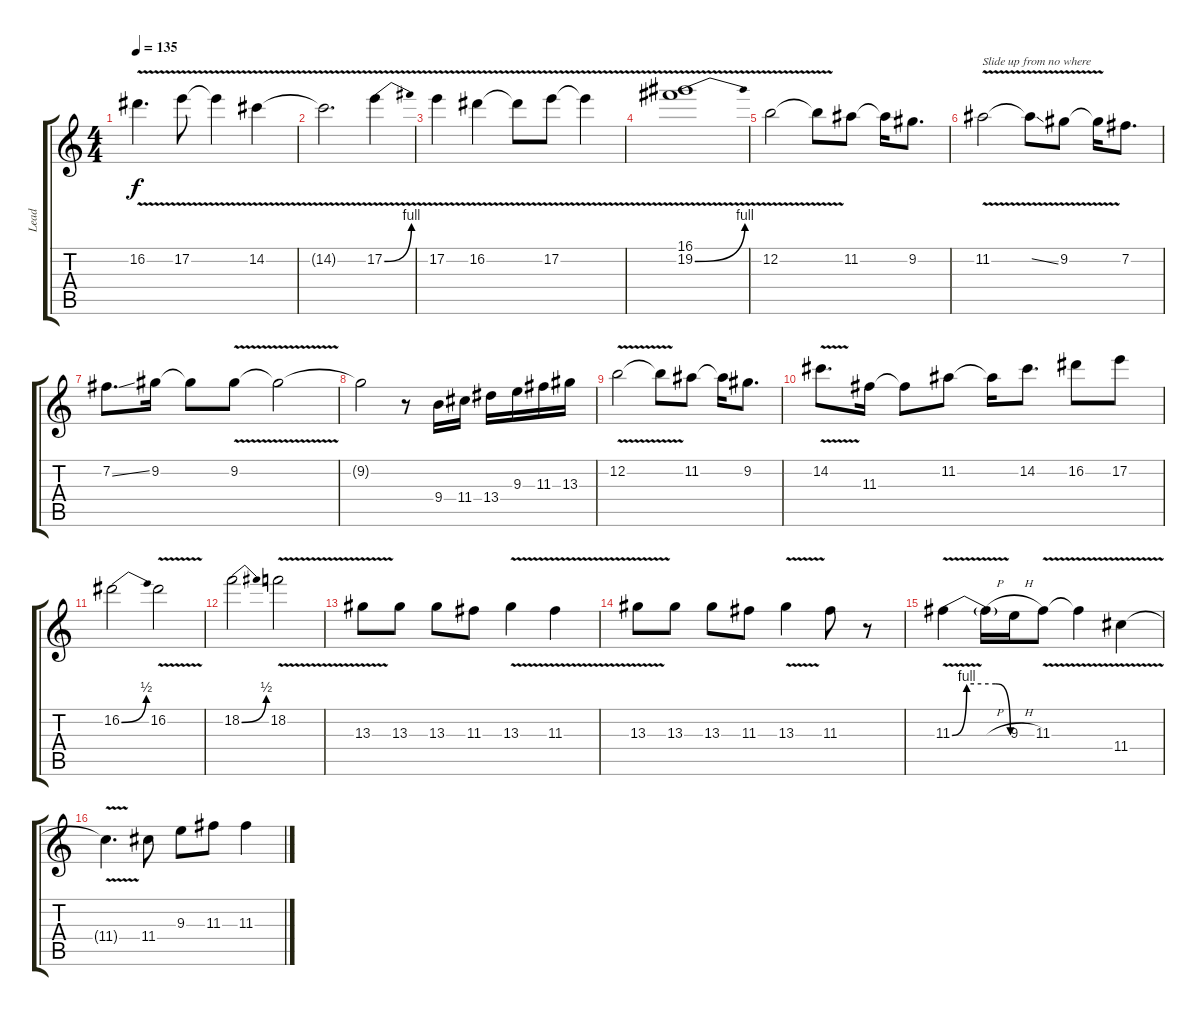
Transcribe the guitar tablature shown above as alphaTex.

\track ("Lead" "Lead") {instrument distortionguitar}
\staff {score tabs}
\tuning (E4 B3 G3 D3 A2 E2) {hide}
\ts (4 4)
\tempo 135
\clef g2
\ks c
16.2{v}.4{d dy f} 17.2{v}.8 17.2{t}.4 14.2{v}.4 |
14.2{t}.2{d} 17.2{be (bend 0 0 60 4) v}.4 |
17.2{v}.4 16.2{v}.4 16.2{t}.8 17.2{v}.8 17.2{t}.4 |
(16.1 19.2{be (bend 0 0 60 4) v}).1 |
12.2{v}.2 12.2{t}.8 11.2.8 11.2{t}.16 9.2.8{d} |
11.2{v}.2{txt "Slide up from no where"} 11.2{ss t}.8 9.2{v}.8 9.2{t}.16 7.2.8{d} |
7.2{ss}.8{d} 9.2.16 9.2{t}.8 9.2{v}.8 9.2{t}.2 |
9.2{t}.2 r.8 9.4.16 11.4.16 13.4.16 9.3.16 11.3.16 13.3.16 |
12.2{v}.2 12.2{t}.8 11.2.8 11.2{t}.16 9.2.8{d} |
14.2{v}.8{d} 11.3.16 11.3{t}.8 11.2.8 11.2{t}.16 14.2.8{d} 16.2.8 17.2.8 |
16.2{be (bend 0 0 60 2)}.2 16.2{v}.2 |
18.2{be (bend 0 0 60 2)}.2 18.2{v}.2 |
13.3{v}.8 13.3.8 13.3.8 11.3.8 13.3{v}.4 11.3{v}.4 |
13.3{v}.8 13.3.8 13.3.8 11.3.8 13.3{v}.4 11.3.8 r.8 |
11.3{be (custom 0 0 15 4 30 4 45 4 60 0) v}.4 11.3{h t}.16 9.3{h}.16 11.3{v}.8 11.3{t}.4 11.4{v}.4 |
11.4{t}.4{d} 11.4.8 9.3.8 11.3.8 11.3.4
